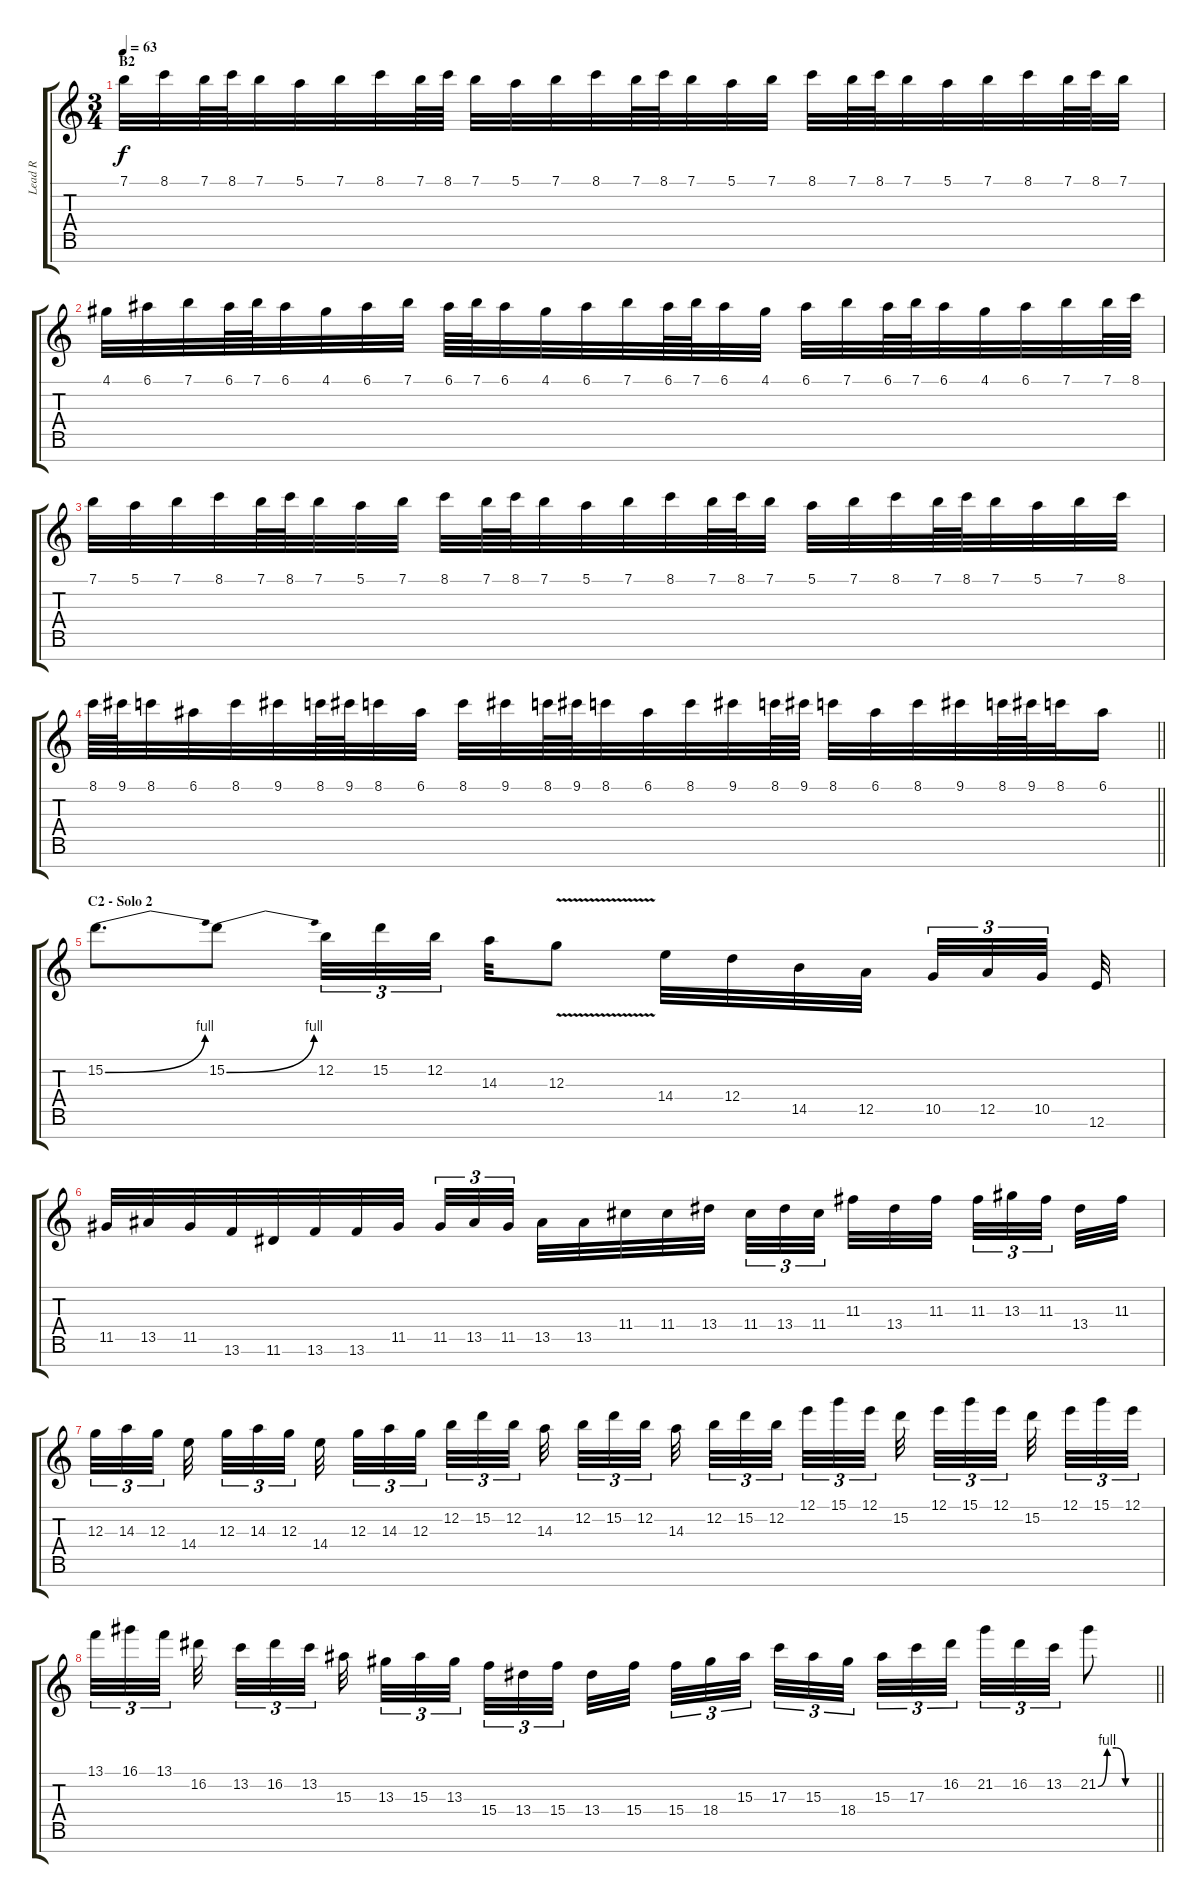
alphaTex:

\track ("Lead R" "Lead R") {instrument overdrivenguitar}
\staff {score tabs}
\tuning (E4 B3 G3 D3 A2 E2 B1) {hide}
\ts (3 4)
\section ("" "B2")
\tempo 63
\clef g2
\ks c
7.1.32{dy f} 8.1.32 7.1.64 8.1.64 7.1.32 5.1.32 7.1.32 8.1.32 7.1.64 8.1.64 7.1.32 5.1.32 7.1.32 8.1.32 7.1.64 8.1.64 7.1.32 5.1.32 7.1.32 8.1.32 7.1.64 8.1.64 7.1.32 5.1.32 7.1.32 8.1.32 7.1.64 8.1.64 7.1.32 |
4.1.32 6.1.32 7.1.32 6.1.64 7.1.64 6.1.32 4.1.32 6.1.32 7.1.32 6.1.64 7.1.64 6.1.32 4.1.32 6.1.32 7.1.32 6.1.64 7.1.64 6.1.32 4.1.32 6.1.32 7.1.32 6.1.64 7.1.64 6.1.32 4.1.32 6.1.32 7.1.32 7.1.64 8.1.64 |
7.1.32 5.1.32 7.1.32 8.1.32 7.1.64 8.1.64 7.1.32 5.1.32 7.1.32 8.1.32 7.1.64 8.1.64 7.1.32 5.1.32 7.1.32 8.1.32 7.1.64 8.1.64 7.1.32 5.1.32 7.1.32 8.1.32 7.1.64 8.1.64 7.1.32 5.1.32 7.1.32 8.1.32 |
\barLineRight lightlight
8.1.64 9.1.64 8.1.32 6.1.32 8.1.32 9.1.32 8.1.64 9.1.64 8.1.32 6.1.32 8.1.32 9.1.32 8.1.64 9.1.64 8.1.32 6.1.32 8.1.32 9.1.32 8.1.64 9.1.64 8.1.32 6.1.32 8.1.32 9.1.32 8.1.64 9.1.64 8.1.32 6.1.16 |
\section ("" "C2 - Solo 2")
15.2{be (bend 0 0 60 4)}.8{d} 15.2{be (bend 0 0 60 4)}.8 12.2.32{tu (3 2)} 15.2.32{tu (3 2)} 12.2.32{tu (3 2) beam splitsecondary} 14.3.32 12.3{v}.8 14.4.32 12.4.32 14.5.32 12.5.32{beam splitsecondary} 10.5.32{tu (3 2)} 12.5.32{tu (3 2)} 10.5.32{tu (3 2) beam splitsecondary} 12.6.32 |
11.5.32 13.5.32 11.5.32 13.6.32 11.6.32 13.6.32 13.6.32 11.5.32 11.5.32{tu (3 2)} 13.5.32{tu (3 2)} 11.5.32{tu (3 2) beam splitsecondary} 13.5.32 13.5.32 11.4.32 11.4.32 13.4.32{beam splitsecondary} 11.4.32{tu (3 2)} 13.4.32{tu (3 2)} 11.4.32{tu (3 2) beam splitsecondary} 11.3.32 13.4.32 11.3.32{beam splitsecondary} 11.3.32{tu (3 2)} 13.3.32{tu (3 2)} 11.3.32{tu (3 2) beam splitsecondary} 13.4.32 11.3.32 |
12.3.32{tu (3 2)} 14.3.32{tu (3 2)} 12.3.32{tu (3 2) beam splitsecondary} 14.4.32{beam splitsecondary} 12.3.32{tu (3 2)} 14.3.32{tu (3 2)} 12.3.32{tu (3 2) beam splitsecondary} 14.4.32{beam splitsecondary} 12.3.32{tu (3 2)} 14.3.32{tu (3 2)} 12.3.32{tu (3 2)} 12.2.32{tu (3 2)} 15.2.32{tu (3 2)} 12.2.32{tu (3 2) beam splitsecondary} 14.3.32{beam splitsecondary} 12.2.32{tu (3 2)} 15.2.32{tu (3 2)} 12.2.32{tu (3 2) beam splitsecondary} 14.3.32{beam splitsecondary} 12.2.32{tu (3 2)} 15.2.32{tu (3 2)} 12.2.32{tu (3 2)} 12.1.32{tu (3 2)} 15.1.32{tu (3 2)} 12.1.32{tu (3 2) beam splitsecondary} 15.2.32{beam splitsecondary} 12.1.32{tu (3 2)} 15.1.32{tu (3 2)} 12.1.32{tu (3 2) beam splitsecondary} 15.2.32{beam splitsecondary} 12.1.32{tu (3 2)} 15.1.32{tu (3 2)} 12.1.32{tu (3 2)} |
\barLineRight lightlight
13.1.32{tu (3 2)} 16.1.32{tu (3 2)} 13.1.32{tu (3 2) beam splitsecondary} 16.2.32{beam splitsecondary} 13.2.32{tu (3 2)} 16.2.32{tu (3 2)} 13.2.32{tu (3 2) beam splitsecondary} 15.3.32{beam splitsecondary} 13.3.32{tu (3 2)} 15.3.32{tu (3 2)} 13.3.32{tu (3 2)} 15.4.32{tu (3 2)} 13.4.32{tu (3 2)} 15.4.32{tu (3 2) beam splitsecondary} 13.4.32 15.4.32{beam splitsecondary} 15.4.32{tu (3 2)} 18.4.32{tu (3 2)} 15.3.32{tu (3 2) beam splitsecondary} 17.3.32{tu (3 2)} 15.3.32{tu (3 2)} 18.4.32{tu (3 2)} 15.3.32{tu (3 2)} 17.3.32{tu (3 2)} 16.2.32{tu (3 2) beam splitsecondary} 21.2.32{tu (3 2)} 16.2.32{tu (3 2)} 13.2.32{tu (3 2)} 21.2{be (custom 0 0 10 4 20 4 30 0 60 0)}.8
